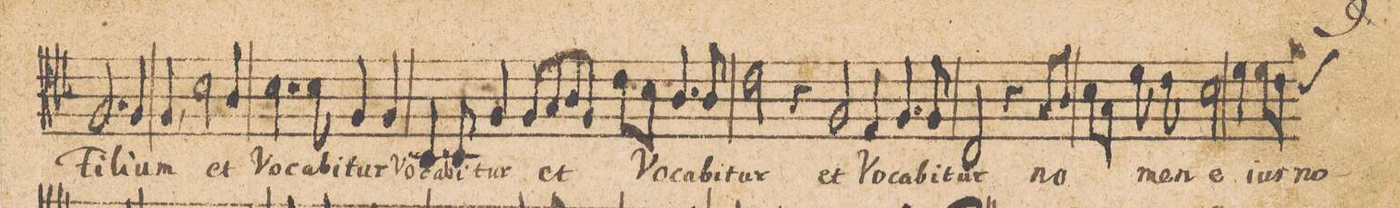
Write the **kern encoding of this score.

**kern	**text
*I"Tenor.	*
*clefC4	*
*k[b-]	*
*met(c|)	*
*M2/1	*
2.F/	Fi-
4F/	-li-
4F,/	-um
2B-\	et
4A/	Vo-
=14-	=14-
4.B-\	-ca-
8B-\	-bi-
4F/	-tur
4F/	Vo-
4.BB-/	-ca-
8BB-/	-bi-
4F/	-tur
8F/L	et
8G/J	.
=15-	=15-
8A/L	.
8F/J	.
8c\L	Vo-
8B-\J	.
4.A/	-ca-
8A/	-bi-
2c\	-tur
4r	.
2F/	et
=16-	=16-
4E/	Vo-
4.F/	-ca-
8F/	-bi-
2C/	-tur
4r	.
8G/L	no-
8A/J	.
=17-	=17-
8B-\L	.
8G\J	.
8d\	.
8c\	-men
2B-\	e-
4d\	-ius
8d\L	no-
*custos:B	*
8c\J	.
*-	*-
